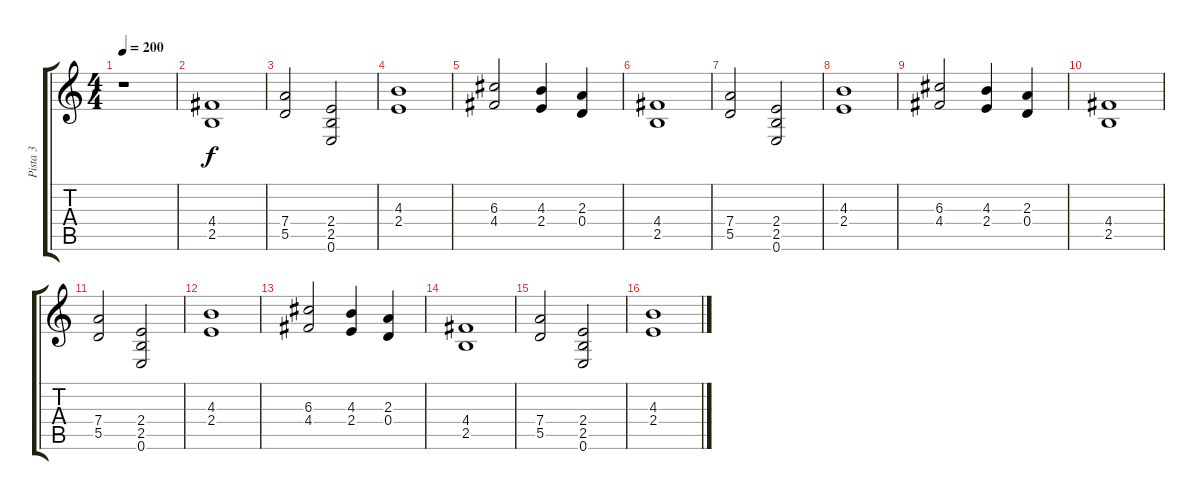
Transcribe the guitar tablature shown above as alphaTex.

\track ("Pista 3" "Pista 3") {instrument overdrivenguitar}
\staff {score tabs}
\tuning (E4 B3 G3 D3 A2 E2) {hide}
\ts (4 4)
\tempo 200
\clef g2
\ks c
r.1{dy f} |
(4.4 2.5).1 |
(7.4 5.5).2 (2.4 2.5 0.6).2 |
(4.3 2.4).1 |
(6.3 4.4).2 (4.3 2.4).4 (2.3 0.4).4 |
(4.4 2.5).1 |
(7.4 5.5).2 (2.4 2.5 0.6).2 |
(4.3 2.4).1 |
(6.3 4.4).2 (4.3 2.4).4 (2.3 0.4).4 |
(4.4 2.5).1 |
(7.4 5.5).2 (2.4 2.5 0.6).2 |
(4.3 2.4).1 |
(6.3 4.4).2 (4.3 2.4).4 (2.3 0.4).4 |
(4.4 2.5).1 |
(7.4 5.5).2 (2.4 2.5 0.6).2 |
(4.3 2.4).1
